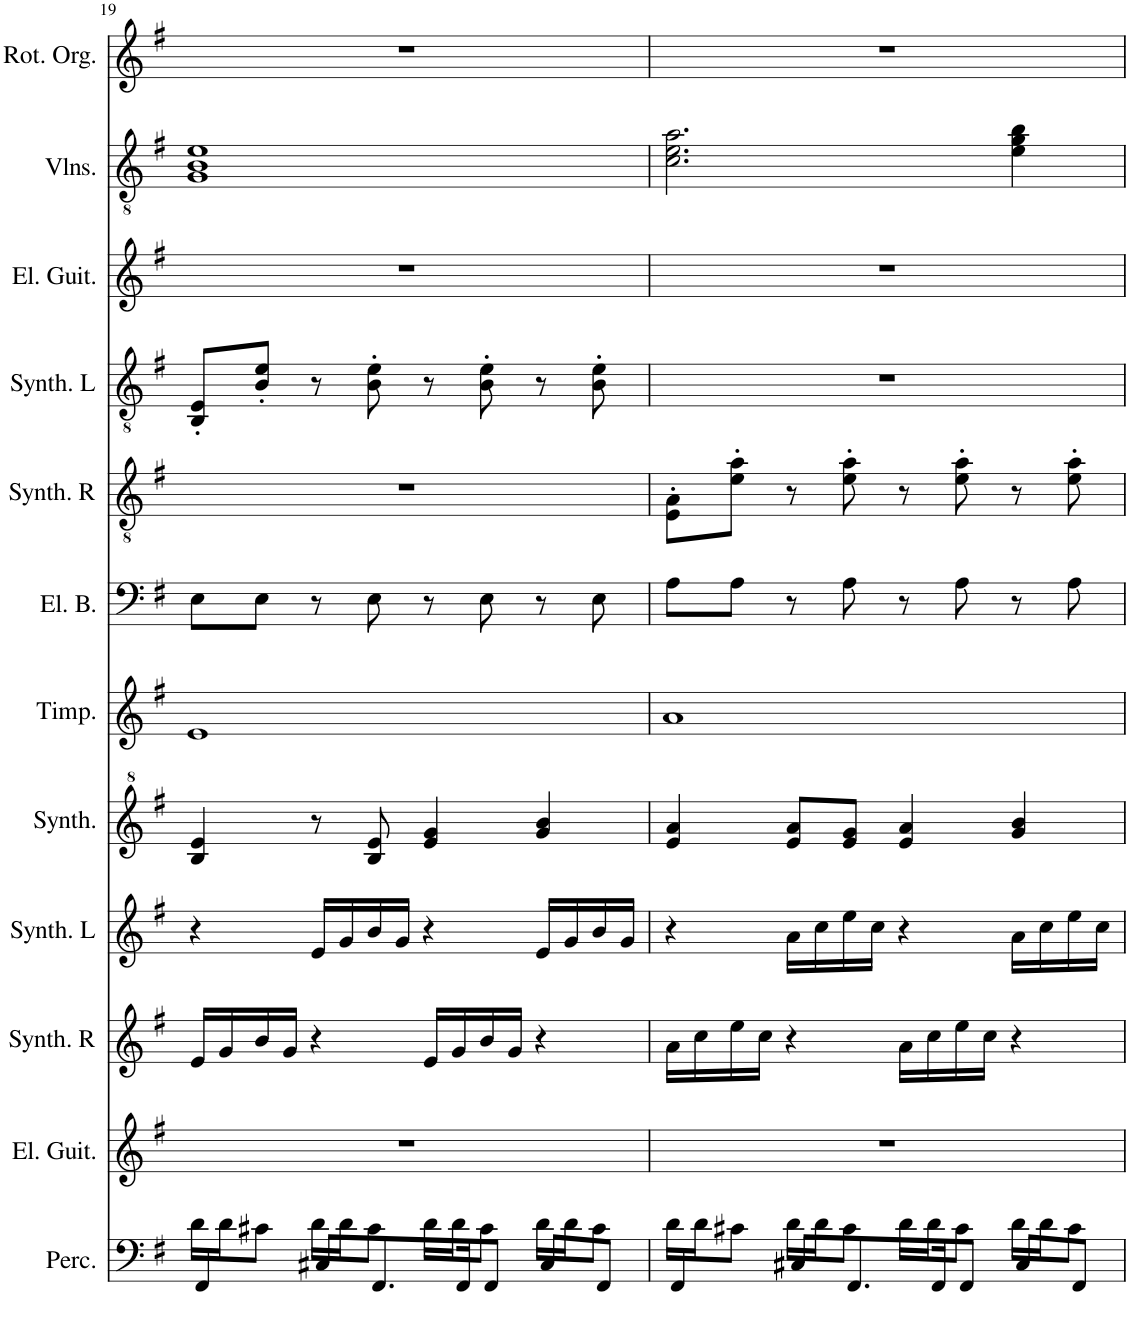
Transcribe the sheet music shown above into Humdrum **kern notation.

**kern	**kern	**kern	**kern	**kern	**kern	**kern	**kern	**kern	**kern	**kern	**kern
*part12	*part11	*part10	*part9	*part8	*part7	*part6	*part5	*part4	*part3	*part2	*part1
*staff12	*staff11	*staff10	*staff9	*staff8	*staff7	*staff6	*staff5	*staff4	*staff3	*staff2	*staff1
*I"パーカッション	*I"エレキギター	*I"矩形波 R	*I"矩形波 L	*I"正弦波	*I"ティンパニ	*I"エレキベース	*I"矩形波 R	*I"矩形波 L	*I"エレキギター	*I"ヴァイオリン	*I"ロータリーオルガン
!!LO:PB:g=z
*clefF4	*clefG2	*clefG2	*clefG2	*clefG^2	*clefG2	*clefF4	*clefGv2	*clefGv2	*clefG2	*clefGv2	*clefG2
*k[f#]	*k[f#]	*k[f#]	*k[f#]	*k[f#]	*k[f#]	*k[f#]	*k[f#]	*k[f#]	*k[f#]	*k[f#]	*k[f#]
*M4/4	*M4/4	*M4/4	*M4/4	*M4/4	*M4/4	*M4/4	*M4/4	*M4/4	*M4/4	*M4/4	*M4/4
=19	=19	=19	=19	=19	=19	=19	=19	=19	=19	=19	=19
*^	*	*	*	*	*	*	*	*	*	*	*
4FF#/	16d\LL	1r	16e/LL	4r	4b/ 4ee/	1e	8E\L	1r	8BB/' 8E/'L	1r	1G 1B 1e	1r
.	16d\J	.	16g/	.	.	.	.	.	.	.	.	.
.	8c#X\J	.	16b/	.	.	.	8E\J	.	8B/' 8e/'J	.	.	.
.	.	.	16g/JJ	.	.	.	.	.	.	.	.	.
8C#X/L	16d\LL	.	4r	16e/LL	8r	.	8r	.	8r	.	.	.
.	16d\J	.	.	16g/	.	.	.	.	.	.	.	.
8.FF#/	8c#\J	.	.	16b/	8b/ 8ee/	.	8E\	.	8B\' 8e\'	.	.	.
.	.	.	.	16g/JJ	.	.	.	.	.	.	.	.
.	16d\LL	.	16e/LL	4r	4ee/ 4gg/	.	8r	.	8r	.	.	.
16FF#/K	16d\J	.	16g/	.	.	.	.	.	.	.	.	.
8FF#/J	8c#\J	.	16b/	.	.	.	8E\	.	8B\' 8e\'	.	.	.
.	.	.	16g/JJ	.	.	.	.	.	.	.	.	.
8C#/L	16d\LL	.	4r	16e/LL	4gg/ 4bb/	.	8r	.	8r	.	.	.
.	16d\J	.	.	16g/	.	.	.	.	.	.	.	.
8FF#/J	8c#\J	.	.	16b/	.	.	8E\	.	8B\' 8e\'	.	.	.
.	.	.	.	16g/JJ	.	.	.	.	.	.	.	.
=20	=20	=20	=20	=20	=20	=20	=20	=20	=20	=20	=20	=20
4FF#/	16d\LL	1r	16a\LL	4r	4ee/ 4aa/	1a	8A\L	8E\' 8A\'L	1r	1r	2.c\ 2.e\ 2.a\	1r
.	16d\J	.	16cc\	.	.	.	.	.	.	.	.	.
.	8c#X\J	.	16ee\	.	.	.	8A\J	8e\' 8a\'J	.	.	.	.
.	.	.	16cc\JJ	.	.	.	.	.	.	.	.	.
8C#X/L	16d\LL	.	4r	16a\LL	8ee/ 8aa/L	.	8r	8r	.	.	.	.
.	16d\J	.	.	16cc\	.	.	.	.	.	.	.	.
8.FF#/	8c#\J	.	.	16ee\	8ee/ 8gg/J	.	8A\	8e\' 8a\'	.	.	.	.
.	.	.	.	16cc\JJ	.	.	.	.	.	.	.	.
.	16d\LL	.	16a\LL	4r	4ee/ 4aa/	.	8r	8r	.	.	.	.
16FF#/K	16d\J	.	16cc\	.	.	.	.	.	.	.	.	.
8FF#/J	8c#\J	.	16ee\	.	.	.	8A\	8e\' 8a\'	.	.	.	.
.	.	.	16cc\JJ	.	.	.	.	.	.	.	.	.
8C#/L	16d\LL	.	4r	16a\LL	4gg/ 4bb/	.	8r	8r	.	.	4e\ 4g\ 4b\	.
.	16d\J	.	.	16cc\	.	.	.	.	.	.	.	.
8FF#/J	8c#\J	.	.	16ee\	.	.	8A\	8e\' 8a\'	.	.	.	.
.	.	.	.	16cc\JJ	.	.	.	.	.	.	.	.
*v	*v	*	*	*	*	*	*	*	*	*	*	*
=	=	=	=	=	=	=	=	=	=	=	=
*-	*-	*-	*-	*-	*-	*-	*-	*-	*-	*-	*-
